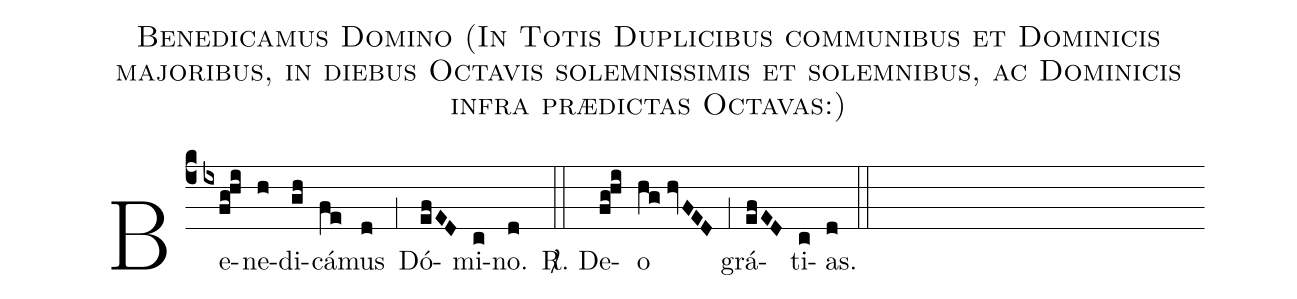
name: Benedicamus Domino (In Totis Duplicibus communibus et Dominicis majoribus, in diebus Octavis solemnissimis et solemnibus, ac Dominicis infra prædictas Octavas:);
%%
(c4)Be(ixfg!hi)ne(h)di(gh)cá(fe)mus(d) (,1) Dó(efED)mi(c)no.(d) (::)
<sp>R/</sp>. De(fg!hi)o(hg//hvFED) (,1) grá(efED)ti(c)as.(d) (::)
